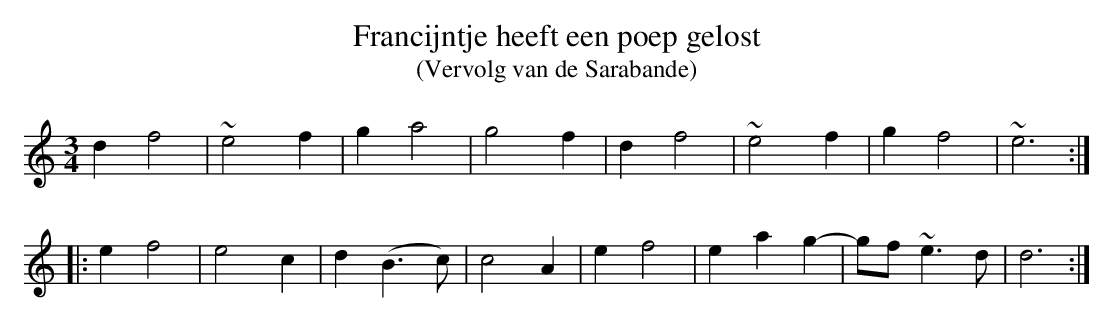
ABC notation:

X:1
T:Francijntje heeft een poep gelost
T:(Vervolg van de Sarabande)
M:3/4
K:Ddor
d2f4|~e4f2|g2a4|g4f2|d2f4|~e4f2|g2f4|~e6:|
|:e2f4|e4c2|d2(B3c)|c4A2|e2f4|e2a2g2-|gf~e3d|d6:|
